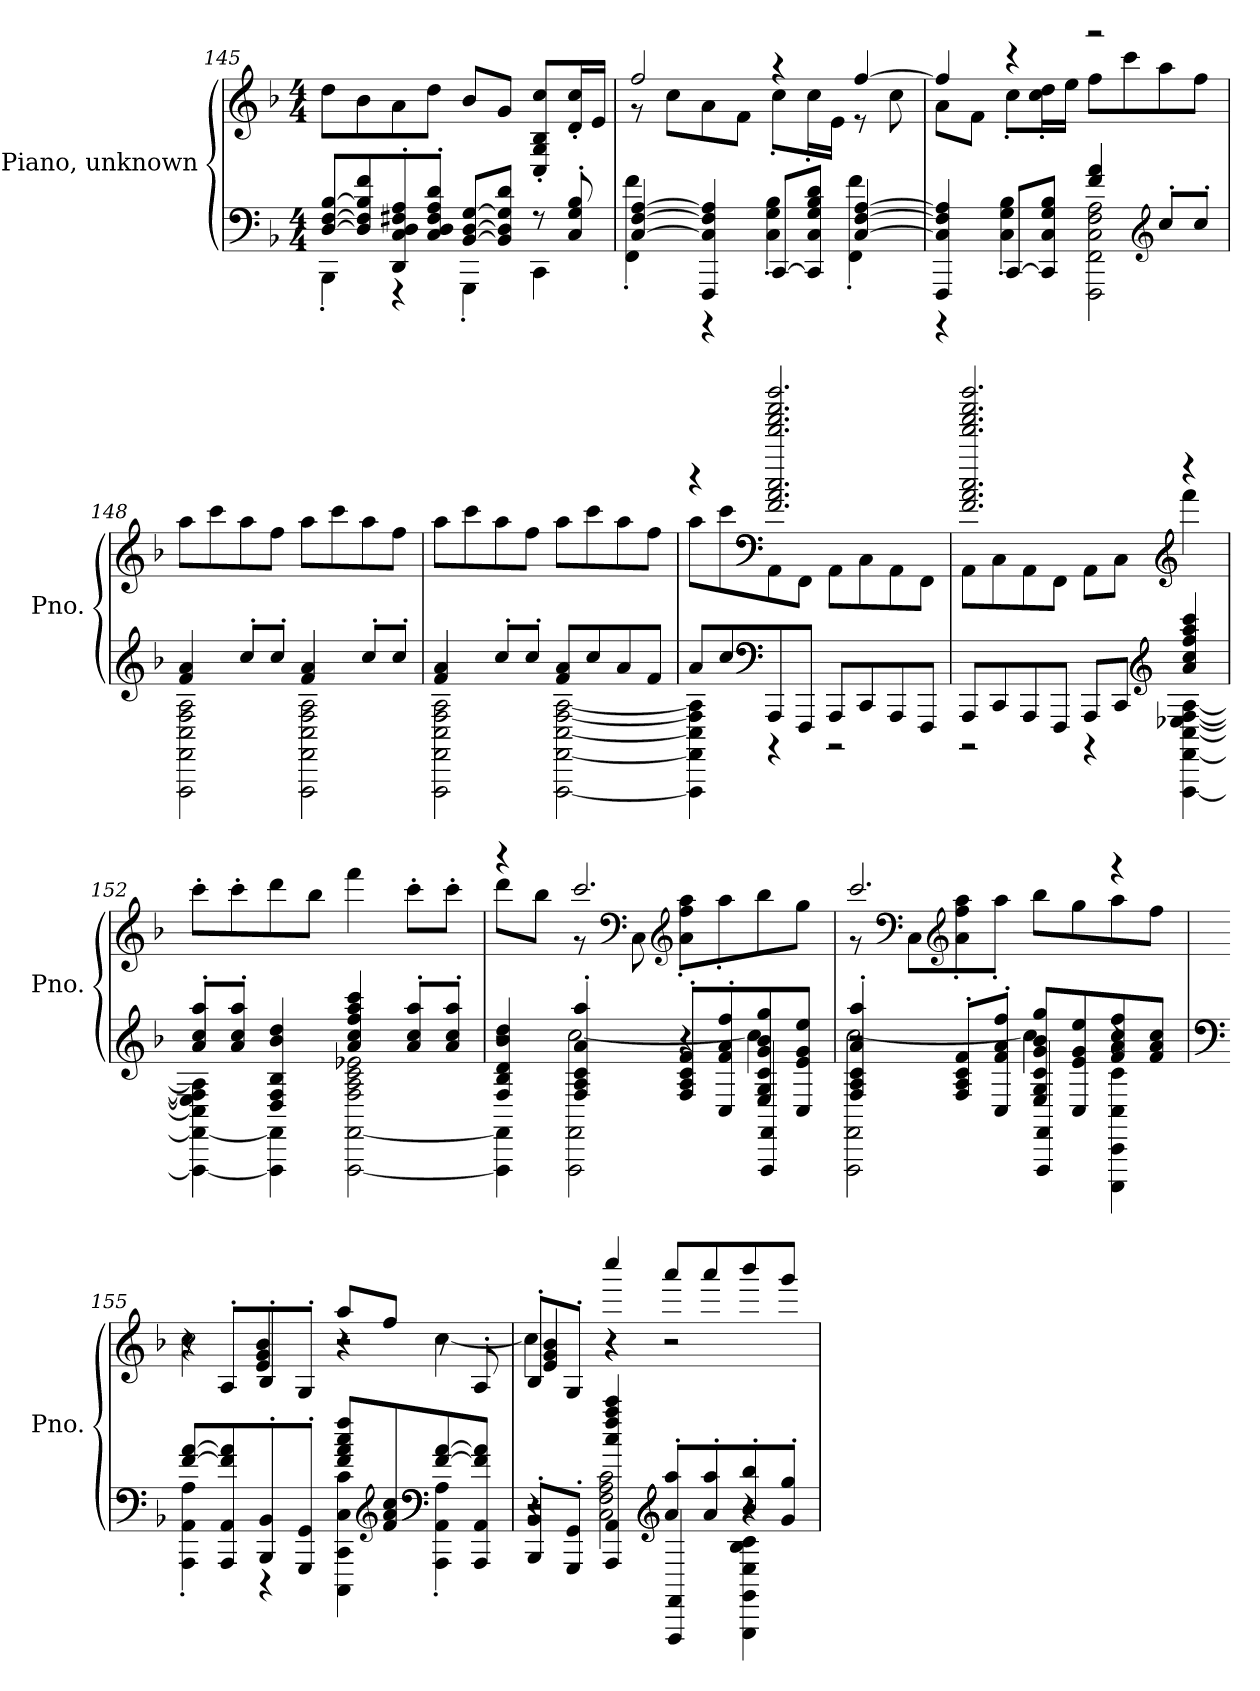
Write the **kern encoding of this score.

**kern	**kern
*part1	*part1
*staff2	*staff1
*I"Piano, unknown	*
*I'Pno.	*
!!LO:LB:g=z
*clefF4	*clefG2
*k[b-]	*k[b-]
*M4/4	*M4/4
=145	=145
*^	*
[8D/ [8F/ [8B-/L	4BBB-'\	8dd\L
8D/] 8F/] 8B-/] 8f/	.	8b-\
8DD/' 8C/' 8D/' 8F#X/' 8A/'	4r	8a\
8C/' 8D/' 8F#/' 8A/' 8d/'J	.	8dd\J
[8BB-/ [8D/ [8G/L	4GGG'\	8b-/L
8BB-/] 8D/] 8G/] 8d/J	.	8g/J
8r	4CC\	8C/' 8G/' 8B-/' 8cc/'L
8C/' 8G/' 8B-/'	.	16d/' 16cc/'L
.	.	16e/JJ
=146	=146	=146
*	*	*^
[4C/ [4F/ [4A/	4FF\' 4f\'	2ff/	8r
.	.	.	8cc\L
4FFF/ 4C/] 4F/] 4A/]	4r	.	8a\
.	.	.	8f\J
[8CC/L	4C\' 4G\' 4B-\'	4r	8cc'\L
8CC/] 8C/ 8G/ 8B-/ 8d/J	.	.	16cc'\L
.	.	.	16e\JJ
[4C/ [4F/ [4A/	4FF\' 4f\'	[4ff/	8r
.	.	.	8cc\
=147	=147	=147	=147
4FFF/ 4C/] 4F/] 4A/]	4r	4ff/]	8a\L
.	.	.	8f\J
[8CC/L	4C\' 4G\' 4B-\'	4r	8cc'\L
8CC/] 8C/ 8G/ 8B-/J	.	.	16cc\' 16dd\'L
.	.	.	16ee\JJ
4f/ 4a/	2FFF\ 2FF\ 2C\ 2F\ 2A\	2r	8ff\L
.	.	.	8ccc\
*clefG2	*	*	*
8cc'/L	.	.	8aa\
8cc'/J	.	.	8ff\J
*	*	*v	*v
=148	=148	=148
4f/ 4a/	2FFF\ 2FF\ 2C\ 2F\ 2A\	8aa\L
.	.	8ccc\
8cc'/L	.	8aa\
8cc'/J	.	8ff\J
4f/ 4a/	2FFF\ 2FF\ 2C\ 2F\ 2A\	8aa\L
.	.	8ccc\
8cc'/L	.	8aa\
8cc'/J	.	8ff\J
!!LO:PB:g=z
=149	=149	=149
4f/ 4a/	2FFF\ 2FF\ 2C\ 2F\ 2A\	8aa\L
.	.	8ccc\
8cc'/L	.	8aa\
8cc'/J	.	8ff\J
8f/ 8a/L	[2FFF\ [2FF\ [2C\ [2F\ [2A\	8aa\L
8cc/	.	8ccc\
8a/	.	8aa\
8f/J	.	8ff\J
=150	=150	=150
*	*	*^
8a/L	4FFF\] 4FF\] 4C\] 4F\] 4A\]	4r	8aa\L
8cc/	.	.	8ccc\
*clefF4	*	*clefF4	*
8AAA/	4r	2.f/ 2.a/ 2.cc/ 2.fff/ 2.aaa/ 2.cccc/ 2.ffff/	8AA\
8FFF/J	.	.	8FF\J
8AAA/L	2r	.	8AA\L
8CC/	.	.	8C\
8AAA/	.	.	8AA\
8FFF/J	.	.	8FF\J
=151	=151	=151	=151
8AAA/L	2r	2.f/ 2.a/ 2.cc/ 2.fff/ 2.aaa/ 2.cccc/ 2.ffff/	8AA\L
8CC/	.	.	8C\
8AAA/	.	.	8AA\
8FFF/J	.	.	8FF\J
8AAA/L	4r	.	8AA\L
8CC/J	.	.	8C\J
*clefG2	*	*clefG2	*
4a/ 4cc/ 4ff/ 4aa/ 4ccc/	[4FFF\ [4FF\ [4C\ [4E-X\ [4F\ [4A\	4r	4fff\
*	*	*v	*v
!!LO:LB:g=z
=152	=152	=152
8a/' 8cc/' 8aa/'L	4FFF\_ 4FF\_ 4C\] 4E-\] 4F\] 4A\]	8ccc'\L
8a/' 8cc/' 8aa/'J	.	8ccc'\
4D/ 4F/ 4B-/ 4b-/ 4dd/	4FFF\] 4FF\]	8ddd\
.	.	8bb-\J
4a/ 4cc/ 4ff/ 4aa/ 4ccc/	[2FFF\ [2FF\ 2F\ 2A\ 2c\ 2e-X\	4fff\
8a/' 8cc/' 8aa/'L	.	8ccc'\L
8a/' 8cc/' 8aa/'J	.	8ccc'\J
=153	=153	=153
*	*^	*^
4F/ 4B-/ 4d/ 4b-/ 4dd/	4FFF\] 4FF\]	2r	4r	8ddd\L
.	.	.	.	8bb-\J
4F/' 4A/' 4c/' 4a/' 4aa/'	2FFF\ 2FF\ [2cc\	.	2.ccc/	8r
*	*	*	*clefF4	*
.	.	.	.	8C\
*	*	*	*clefG2	*
8F/' 8A/' 8c/' 8f/'L	.	4r	.	8a\' 8ff\' 8aa\'L
8C/' 8f/' 8a/' 8ff/'	.	.	.	8aa'\
8E/ 8G/ 8c/ 8g/ 8b-/ 8gg/	4cc\]	4FFF/ 4FF/	.	8bb-\
8C/ 8e/ 8g/ 8ee/J	.	.	.	8gg\J
=154	=154	=154	=154	=154
4F/' 4A/' 4c/' 4a/' 4aa/'	2FFF\ 2FF\ [2cc\	2r	2.ccc/	8r
*	*	*	*clefF4	*
.	.	.	.	8C\L
*	*	*	*clefG2	*
8F/' 8A/' 8c/' 8f/'L	.	.	.	8a\' 8ff\' 8aa\'
8C/' 8f/' 8a/' 8ff/'J	.	.	.	8aa'\J
8E/ 8G/ 8c/ 8g/ 8b-/ 8gg/L	4cc\]	4FFF/ 4FF/	.	8bb-\L
8C/ 8e/ 8g/ 8ee/	.	.	.	8gg\
8f/ 8a/ 8cc/ 8ff/	4CCC\ 4CC\ 4C\ 4c\	4r	4r	8aa\
8f/ 8a/ 8cc/J	.	.	.	8ff\J
*v	*v	*v	*	*
*	*v	*v
!!LO:LB:g=z
=155	=155
*clefF4	*
*^	*^
*	*	*	*^
[8f/ [8a/L	4AAA\' 4AA\' 4A\'	8r	2cc\	4r
8AAA/ 8AA/ 8f/] 8a/]	.	8A'/L	.	.
8BBB-/' 8BB-/'	4r	8B-'/	.	4e/ 4g/ 4b-/
8GGG/' 8GG/'J	.	8G'/J	.	.
8f/ 8a/ 8cc/ 8ff/L	4CCC\ 4CC\ 4C\ 4c\	8aa/L	4r	2r
*clefG2	*	*	*	*
8f/ 8a/ 8cc/	.	8ff/J	.	.
*clefF4	*	*	*	*
[8f/ [8a/	4AAA\' 4AA\' 4A\'	8r	[4cc\	.
8AAA/ 8AA/ 8f/] 8a/]J	.	8A'/	.	.
=156	=156	=156	=156	=156
*	*^	*	*	*
8BBB-/' 8BB-/'L	4r	2r	8B-'/L	4cc\]	4e/ 4g/ 4b-/
8GGG/' 8GG/'J	.	.	8G'/J	.	.
4AAA/ 4AA/ 4cc/ 4ff/ 4aa/ 4ccc/	2C\ 2F\ 2A\ 2c\	.	4cccc/	4r	4r
*clefG2	*	*	*	*	*
8a/' 8aa/'L	.	4FFF/ 4FF/	8aaa/L	2r	2r
8a/' 8aa/'	.	.	8aaa/	.	.
8b-/' 8bb-/'	4GGG\ 4GG\ 4E\ 4B-\ 4c\	4r	8bbb-/	.	.
8g/' 8gg/'J	.	.	8ggg/J	.	.
*v	*v	*v	*	*	*
*	*v	*v	*v
=	=
*-	*-
